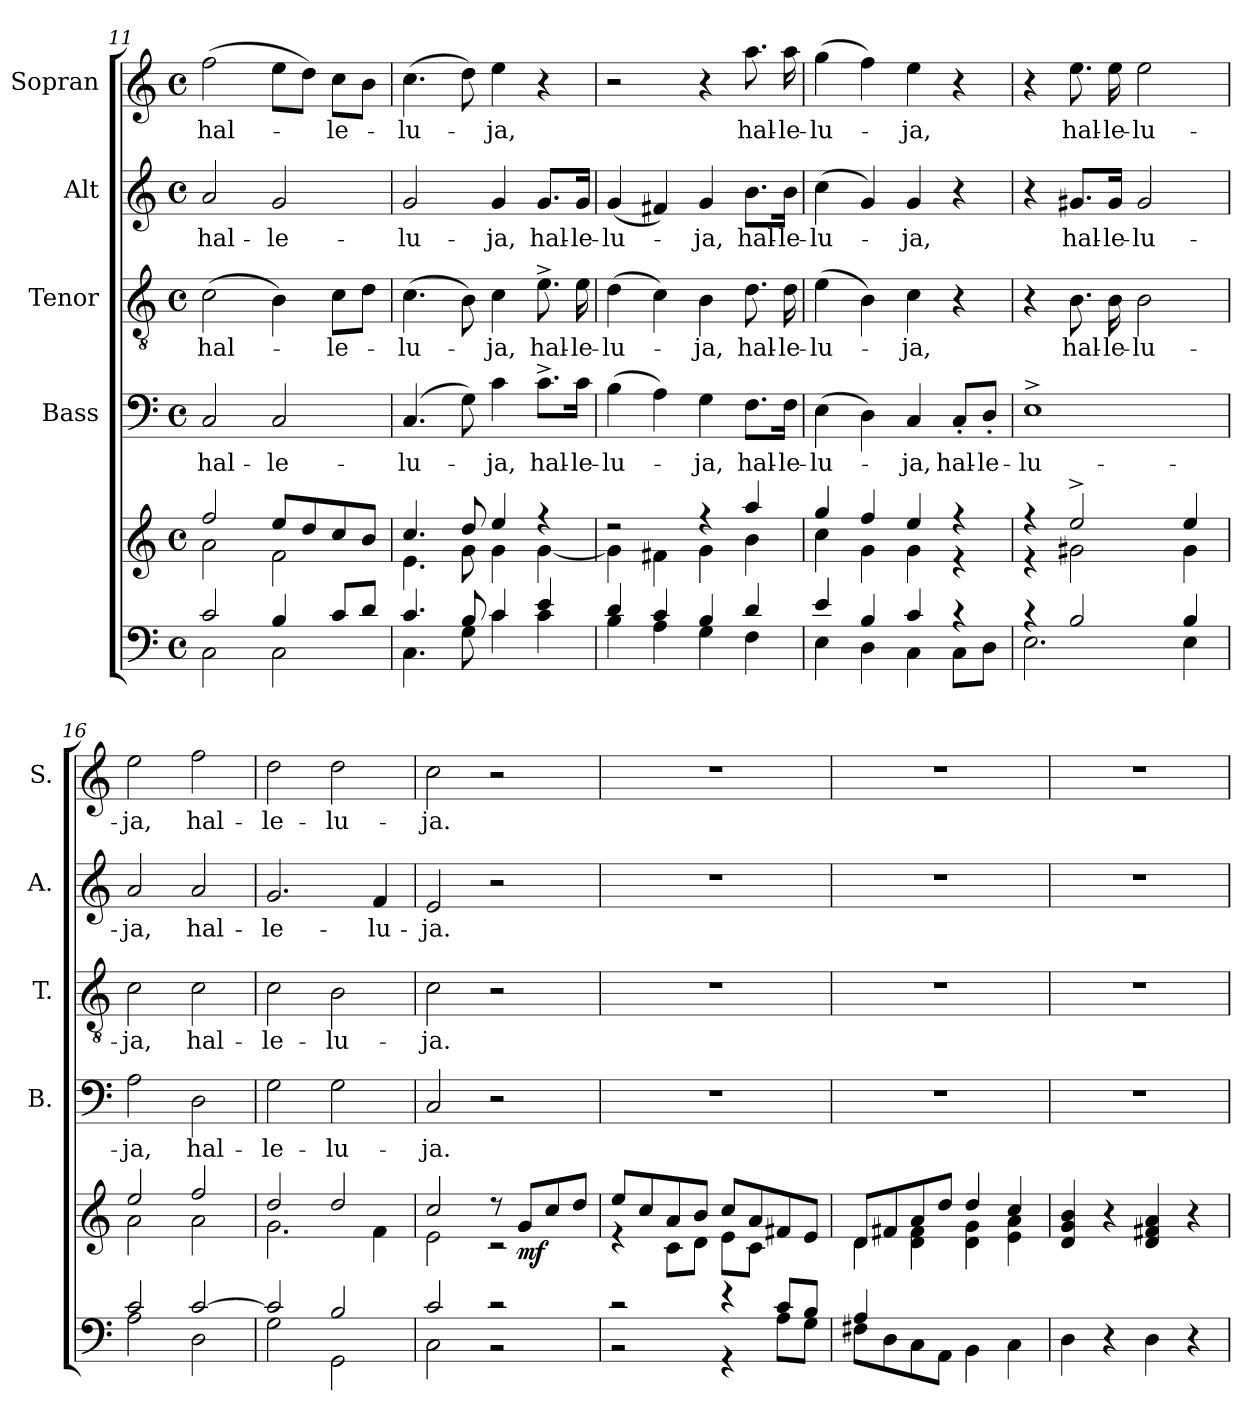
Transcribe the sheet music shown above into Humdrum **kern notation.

**kern	**kern	**dynam	**kern	**text	**kern	**text	**kern	**text	**kern	**text
*part5	*part5	*part5	*part4	*part4	*part3	*part3	*part2	*part2	*part1	*part1
*staff6	*staff5	*staff5/6	*staff4	*staff4	*staff3	*staff3	*staff2	*staff2	*staff1	*staff1
*	*	*	*I"Bass	*	*I"Tenor	*	*I"Alt	*	*I"Sopran	*
*	*	*	*I'B.	*	*I'T.	*	*I'A.	*	*I'S.	*
*clefF4	*clefG2	*	*clefF4	*	*clefGv2	*	*clefG2	*	*clefG2	*
*k[]	*k[]	*	*k[]	*	*k[]	*	*k[]	*	*k[]	*
*C:	*C:	*	*C:	*	*C:	*	*C:	*	*C:	*
*M4/4	*M4/4	*	*M4/4	*	*M4/4	*	*M4/4	*	*M4/4	*
*met(c)	*met(c)	*	*met(c)	*	*met(c)	*	*met(c)	*	*met(c)	*
=11	=11	=11	=11	=11	=11	=11	=11	=11	=11	=11
*^	*^	*	*	*	*	*	*	*	*	*
!	!	!	!	!	!	!LO:LY:b	!	!LO:LY:b	!	!LO:LY:b	!	!LO:LY:b
2c/	2C\	2ff/	2a\	.	2C/	hal-	(>2c\	hal-	2a/	hal-	(>2ff\	hal-
!	!	!	!	!	!	!LO:LY:b	!	!	!	!LO:LY:b	!	!
4B/	2C\	8ee/L	2f\	.	2C/	-le-	4B\)	.	2g/	-le-	8ee\L	.
.	.	8dd/	.	.	.	.	.	.	.	.	8dd\J)	.
!	!	!	!	!	!	!	!	!LO:LY:b	!	!	!	!LO:LY:b
8c/L	.	8cc/	.	.	.	.	8c\L	-le-	.	.	8cc\L	-le-
8d/J	.	8b/J	.	.	.	.	8d\J	.	.	.	8b\J	.
=12	=12	=12	=12	=12	=12	=12	=12	=12	=12	=12	=12	=12
!	!	!	!	!	!	!LO:LY:b	!	!LO:LY:b	!	!LO:LY:b	!	!LO:LY:b
4.c/	4.C\	4.cc/	4.e\	.	(4.C/	-lu-	(>4.c\	-lu-	2g/	-lu-	(>4.cc\	-lu-
8B/	8G\	8dd/	8g\	.	8G\)	.	8B\)	.	.	.	8dd\)	.
!	!	!	!	!	!	!LO:LY:b	!	!LO:LY:b	!	!LO:LY:b	!	!LO:LY:b
4c/	4c\	4ee/	4g\	.	4c\	-ja,	4c\	-ja,	4g/	-ja,	4ee\	-ja,
!	!	!	!	!	!	!LO:LY:b	!	!LO:LY:b	!	!LO:LY:b	!	!
4e/	4c\	4ree	[<4g\	.	8.c^>\L	hal-	8.e^>\	hal-	8.g/L	hal-	4r	.
!	!	!	!	!	!	!LO:LY:b	!	!LO:LY:b	!	!LO:LY:b	!	!
.	.	.	.	.	16c\Jk	-le-	16e\	-le-	16g/Jk	-le-	.	.
=13	=13	=13	=13	=13	=13	=13	=13	=13	=13	=13	=13	=13
!	!	!	!	!	!	!LO:LY:b	!	!LO:LY:b	!	!LO:LY:b	!	!
4d/	4B\	2rdd	4g\]	.	(>4B\	-lu-	(>4d\	-lu-	(<4g/	-lu-	2r	.
4c/	4A\	.	4f#X\	.	4A\)	.	4c\)	.	4f#X/)	.	.	.
!	!	!	!	!	!	!LO:LY:b	!	!LO:LY:b	!	!LO:LY:b	!	!
4B/	4G\	4ree	4g\	.	4G\	-ja,	4B\	-ja,	4g/	-ja,	4r	.
!	!	!	!	!	!	!LO:LY:b	!	!LO:LY:b	!	!LO:LY:b	!	!LO:LY:b
4d/	4F\	4aa/	4b\	.	8.F\L	hal-	8.d\	hal-	8.b\L	hal-	8.aa\	hal-
!	!	!	!	!	!	!LO:LY:b	!	!LO:LY:b	!	!LO:LY:b	!	!LO:LY:b
.	.	.	.	.	16F\Jk	-le-	16d\	-le-	16b\Jk	-le-	16aa\	-le-
=14	=14	=14	=14	=14	=14	=14	=14	=14	=14	=14	=14	=14
!	!	!	!	!	!	!LO:LY:b	!	!LO:LY:b	!	!LO:LY:b	!	!LO:LY:b
4e/	4E\	4gg/	4cc\	.	(>4E\	-lu-	(>4e\	-lu-	(>4cc\	-lu-	(>4gg\	-lu-
4B/	4D\	4ff/	4g\	.	4D\)	.	4B\)	.	4g/)	.	4ff\)	.
!	!	!	!	!	!	!LO:LY:b	!	!LO:LY:b	!	!LO:LY:b	!	!LO:LY:b
4c/	4C\	4ee/	4g\	.	4C/	-ja,	4c\	-ja,	4g/	-ja,	4ee\	-ja,
!	!	!	!	!	!	!LO:LY:b	!	!	!	!	!	!
4rc	8C\L	4r	4r	.	8C'</L	hal-	4r	.	4r	.	4r	.
!	!	!	!	!	!	!LO:LY:b	!	!	!	!	!	!
.	8D\J	.	.	.	8D'>/J	-le-	.	.	.	.	.	.
!!LO:PB:g=z
=15	=15	=15	=15	=15	=15	=15	=15	=15	=15	=15	=15	=15
!	!	!	!	!	!	!LO:LY:b	!	!	!	!	!	!
4rc	2.E\	4r	4r	.	1E^>	-lu-	4r	.	4r	.	4r	.
!	!	!	!	!	!	!	!	!LO:LY:b	!	!LO:LY:b	!	!LO:LY:b
2B/	.	2ee^>/	2g#X\	.	.	.	8.B\	hal-	8.g#X/L	hal-	8.ee\	hal-
!	!	!	!	!	!	!	!	!LO:LY:b	!	!LO:LY:b	!	!LO:LY:b
.	.	.	.	.	.	.	16B\	-le-	16g#/Jk	-le-	16ee\	-le-
!	!	!	!	!	!	!	!	!LO:LY:b	!	!LO:LY:b	!	!LO:LY:b
.	.	.	.	.	.	.	2B\	-lu-	2g#/	-lu-	2ee\	-lu-
4B/	4E\	4ee/	4g#\	.	.	.	.	.	.	.	.	.
=16	=16	=16	=16	=16	=16	=16	=16	=16	=16	=16	=16	=16
!	!	!	!	!	!	!LO:LY:b	!	!LO:LY:b	!	!LO:LY:b	!	!LO:LY:b
2c/	2A\	2ee/	2a\	.	2A\	-ja,	2c\	-ja,	2a/	-ja,	2ee\	-ja,
!	!	!	!	!	!	!LO:LY:b	!	!LO:LY:b	!	!LO:LY:b	!	!LO:LY:b
[>2c/	2D\	2ff/	2a\	.	2D\	hal-	2c\	hal-	2a/	hal-	2ff\	hal-
=17	=17	=17	=17	=17	=17	=17	=17	=17	=17	=17	=17	=17
!	!	!	!	!	!	!LO:LY:b	!	!LO:LY:b	!	!LO:LY:b	!	!LO:LY:b
2c/]	2G\	2dd/	2.g\	.	2G\	-le-	2c\	-le-	2.g/	-le-	2dd\	-le-
!	!	!	!	!	!	!LO:LY:b	!	!LO:LY:b	!	!	!	!LO:LY:b
2B/	2GG\	2dd/	.	.	2G\	-lu-	2B\	-lu-	.	.	2dd\	-lu-
!	!	!	!	!	!	!	!	!	!	!LO:LY:b	!	!
.	.	.	4f\	.	.	.	.	.	4f/	-lu-	.	.
=18	=18	=18	=18	=18	=18	=18	=18	=18	=18	=18	=18	=18
!	!	!	!	!	!	!LO:LY:b	!	!LO:LY:b	!	!LO:LY:b	!	!LO:LY:b
2c/	2C\	2cc/	2e\	.	2C/	-ja.	2c\	-ja.	2e/	-ja.	2cc\	-ja.
2r	2r	8rcc	2rc	.	2r	.	2r	.	2r	.	2r	.
!	!	!	!	!LO:DY:b	!	!	!	!	!	!	!	!
.	.	8g/L	.	mf	.	.	.	.	.	.	.	.
.	.	8cc/	.	.	.	.	.	.	.	.	.	.
.	.	8dd/J	.	.	.	.	.	.	.	.	.	.
=19	=19	=19	=19	=19	=19	=19	=19	=19	=19	=19	=19	=19
2r	2r	8ee/L	4re	.	1r	.	1r	.	1r	.	1r	.
.	.	8cc/	.	.	.	.	.	.	.	.	.	.
.	.	8a/	8c\L	.	.	.	.	.	.	.	.	.
.	.	8b/J	8d\J	.	.	.	.	.	.	.	.	.
4r	4r	8cc/L	8e\L	.	.	.	.	.	.	.	.	.
.	.	8a/	8c\J	.	.	.	.	.	.	.	.	.
8c/L	8A\L	8f#X/	4ryy	.	.	.	.	.	.	.	.	.
8B/J	8G\J	8e/J	.	.	.	.	.	.	.	.	.	.
=20	=20	=20	=20	=20	=20	=20	=20	=20	=20	=20	=20	=20
4A/	8F#X\L	8d/L	4d\	.	1r	.	1r	.	1r	.	1r	.
.	8D\	8f#X/	.	.	.	.	.	.	.	.	.	.
2.ryy	8C\	8a/	4d\ 4f#\	.	.	.	.	.	.	.	.	.
.	8AA\J	8dd/J	.	.	.	.	.	.	.	.	.	.
.	4BB\	4dd/	4d\ 4g\	.	.	.	.	.	.	.	.	.
.	4C\	4cc/	4e\ 4a\	.	.	.	.	.	.	.	.	.
*v	*v	*	*	*	*	*	*	*	*	*	*	*
*	*v	*v	*	*	*	*	*	*	*	*	*
=21	=21	=21	=21	=21	=21	=21	=21	=21	=21	=21
4D\	4d/ 4g/ 4b/	.	1r	.	1r	.	1r	.	1r	.
4r	4r	.	.	.	.	.	.	.	.	.
4D\	4d/ 4f#X/ 4a/	.	.	.	.	.	.	.	.	.
4r	4r	.	.	.	.	.	.	.	.	.
=	=	=	=	=	=	=	=	=	=	=
*-	*-	*-	*-	*-	*-	*-	*-	*-	*-	*-
